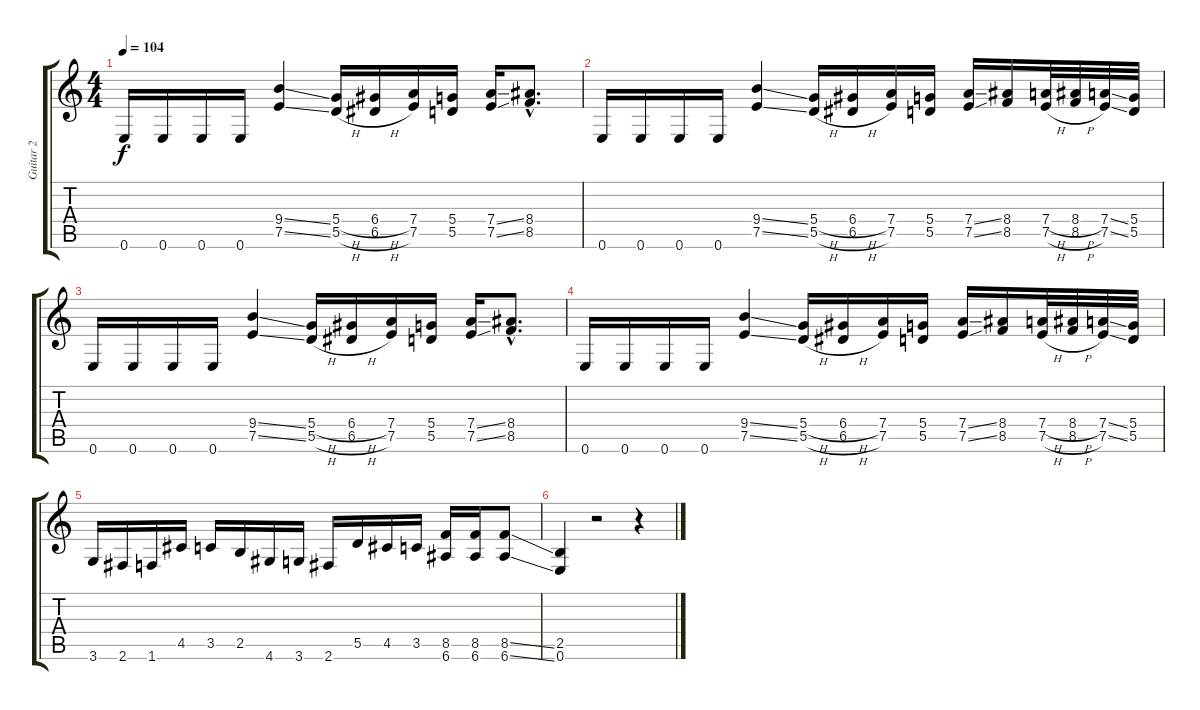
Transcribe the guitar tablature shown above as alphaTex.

\track ("Guitar 2" "Guitar 2") {instrument overdrivenguitar}
\staff {score tabs}
\tuning (E4 B3 G3 D3 A2 E2) {hide}
\ts (4 4)
\tempo 104
\clef g2
\ks c
0.6.16{dy f} 0.6.16 0.6.16 0.6.16 (9.4{ss} 7.5{ss}).4 (5.4{h} 5.5{h}).16 (6.4{h} 6.5{h}).16 (7.4 7.5).16 (5.4 5.5).16 (7.4{ss} 7.5{ss}).16 (8.4{hac} 8.5{hac}).8{d} |
0.6.16 0.6.16 0.6.16 0.6.16 (9.4{ss} 7.5{ss}).4 (5.4{h} 5.5{h}).16 (6.4{h} 6.5{h}).16 (7.4 7.5).16 (5.4 5.5).16 (7.4{ss} 7.5{ss}).16 (8.4 8.5).16 (7.4{h} 7.5{h}).32 (8.4{h} 8.5{h}).32 (7.4{ss} 7.5{ss}).32 (5.4 5.5).32 |
0.6.16 0.6.16 0.6.16 0.6.16 (9.4{ss} 7.5{ss}).4 (5.4{h} 5.5{h}).16 (6.4{h} 6.5{h}).16 (7.4 7.5).16 (5.4 5.5).16 (7.4{ss} 7.5{ss}).16 (8.4{hac} 8.5{hac}).8{d} |
0.6.16 0.6.16 0.6.16 0.6.16 (9.4{ss} 7.5{ss}).4 (5.4{h} 5.5{h}).16 (6.4{h} 6.5{h}).16 (7.4 7.5).16 (5.4 5.5).16 (7.4{ss} 7.5{ss}).16 (8.4 8.5).16 (7.4{h} 7.5{h}).32 (8.4{h} 8.5{h}).32 (7.4{ss} 7.5{ss}).32 (5.4 5.5).32 |
3.6.16 2.6.16 1.6.16 4.5.16 3.5.16 2.5.16 4.6.16 3.6.16 2.6.16 5.5.16 4.5.16 3.5.16 (8.5 6.6).16 (8.5 6.6).16 (8.5{ss} 6.6{ss}).8 |
(2.5 0.6).4 r.2 r.4
